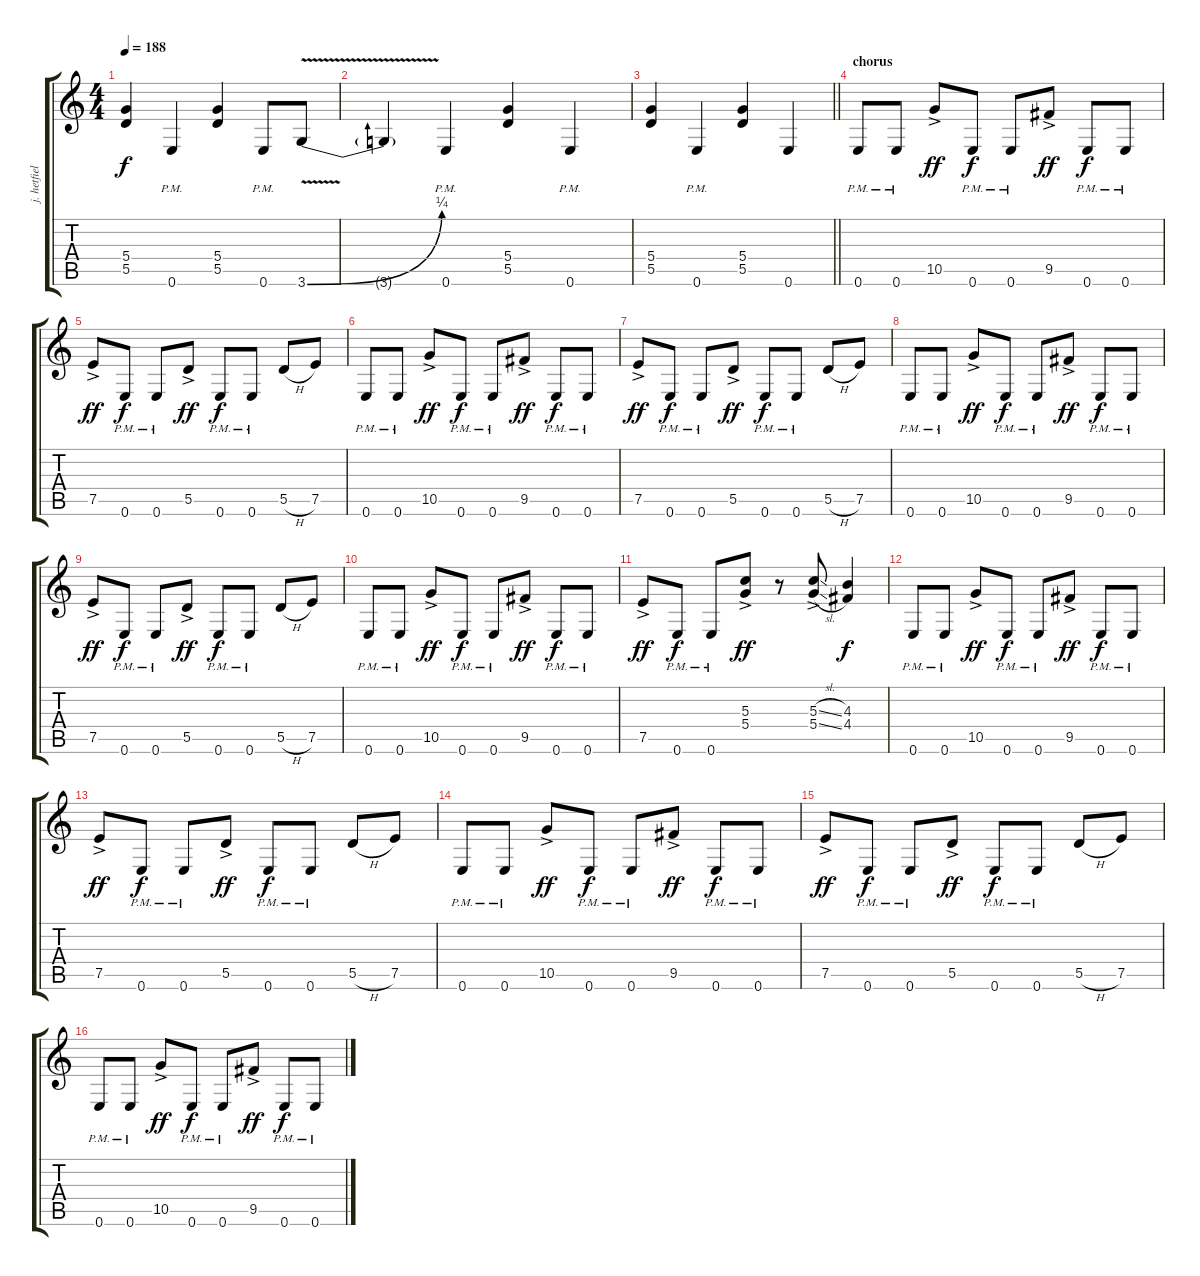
\track ("j. hetfield - rhythm guitar" "j. hetfiel") {instrument distortionguitar}
\staff {score tabs}
\tuning (E4 B3 G3 D3 A2 E2) {hide}
\ts (4 4)
\tempo 188
\clef g2
\ks c
(5.4 5.5).4{dy f} 0.6{pm}.4 (5.4 5.5).4 0.6{pm}.8 3.6{be (bend 0 0 60 1) v}.8 |
3.6{t}.4 0.6{pm}.4 (5.4 5.5).4 0.6{pm}.4 |
\barLineRight lightlight
(5.4 5.5).4 0.6{pm}.4 (5.4 5.5).4 0.6.4 |
\section ("" "chorus")
0.6{pm}.8 0.6{pm}.8 10.5{ac}.8{dy ff} 0.6{pm}.8{dy f} 0.6{pm}.8 9.5{ac}.8{dy ff} 0.6{pm}.8{dy f} 0.6{pm}.8 |
7.5{ac}.8{dy ff} 0.6{pm}.8{dy f} 0.6{pm}.8 5.5{ac}.8{dy ff} 0.6{pm}.8{dy f} 0.6{pm}.8 5.5{h}.8 7.5.8 |
0.6{pm}.8 0.6{pm}.8 10.5{ac}.8{dy ff} 0.6{pm}.8{dy f} 0.6{pm}.8 9.5{ac}.8{dy ff} 0.6{pm}.8{dy f} 0.6{pm}.8 |
7.5{ac}.8{dy ff} 0.6{pm}.8{dy f} 0.6{pm}.8 5.5{ac}.8{dy ff} 0.6{pm}.8{dy f} 0.6{pm}.8 5.5{h}.8 7.5.8 |
0.6{pm}.8 0.6{pm}.8 10.5{ac}.8{dy ff} 0.6{pm}.8{dy f} 0.6{pm}.8 9.5{ac}.8{dy ff} 0.6{pm}.8{dy f} 0.6{pm}.8 |
7.5{ac}.8{dy ff} 0.6{pm}.8{dy f} 0.6{pm}.8 5.5{ac}.8{dy ff} 0.6{pm}.8{dy f} 0.6{pm}.8 5.5{h}.8 7.5.8 |
0.6{pm}.8 0.6{pm}.8 10.5{ac}.8{dy ff} 0.6{pm}.8{dy f} 0.6{pm}.8 9.5{ac}.8{dy ff} 0.6{pm}.8{dy f} 0.6{pm}.8 |
7.5{ac}.8{dy ff} 0.6{pm}.8{dy f} 0.6{pm}.8 (5.3{ac} 5.4{ac}).8{dy ff} r.8 (5.3{sl ac} 5.4{sl ac}).8 (4.3 4.4).4{dy f} |
0.6{pm}.8 0.6{pm}.8 10.5{ac}.8{dy ff} 0.6{pm}.8{dy f} 0.6{pm}.8 9.5{ac}.8{dy ff} 0.6{pm}.8{dy f} 0.6{pm}.8 |
7.5{ac}.8{dy ff} 0.6{pm}.8{dy f} 0.6{pm}.8 5.5{ac}.8{dy ff} 0.6{pm}.8{dy f} 0.6{pm}.8 5.5{h}.8 7.5.8 |
0.6{pm}.8 0.6{pm}.8 10.5{ac}.8{dy ff} 0.6{pm}.8{dy f} 0.6{pm}.8 9.5{ac}.8{dy ff} 0.6{pm}.8{dy f} 0.6{pm}.8 |
7.5{ac}.8{dy ff} 0.6{pm}.8{dy f} 0.6{pm}.8 5.5{ac}.8{dy ff} 0.6{pm}.8{dy f} 0.6{pm}.8 5.5{h}.8 7.5.8 |
0.6{pm}.8 0.6{pm}.8 10.5{ac}.8{dy ff} 0.6{pm}.8{dy f} 0.6{pm}.8 9.5{ac}.8{dy ff} 0.6{pm}.8{dy f} 0.6{pm}.8
